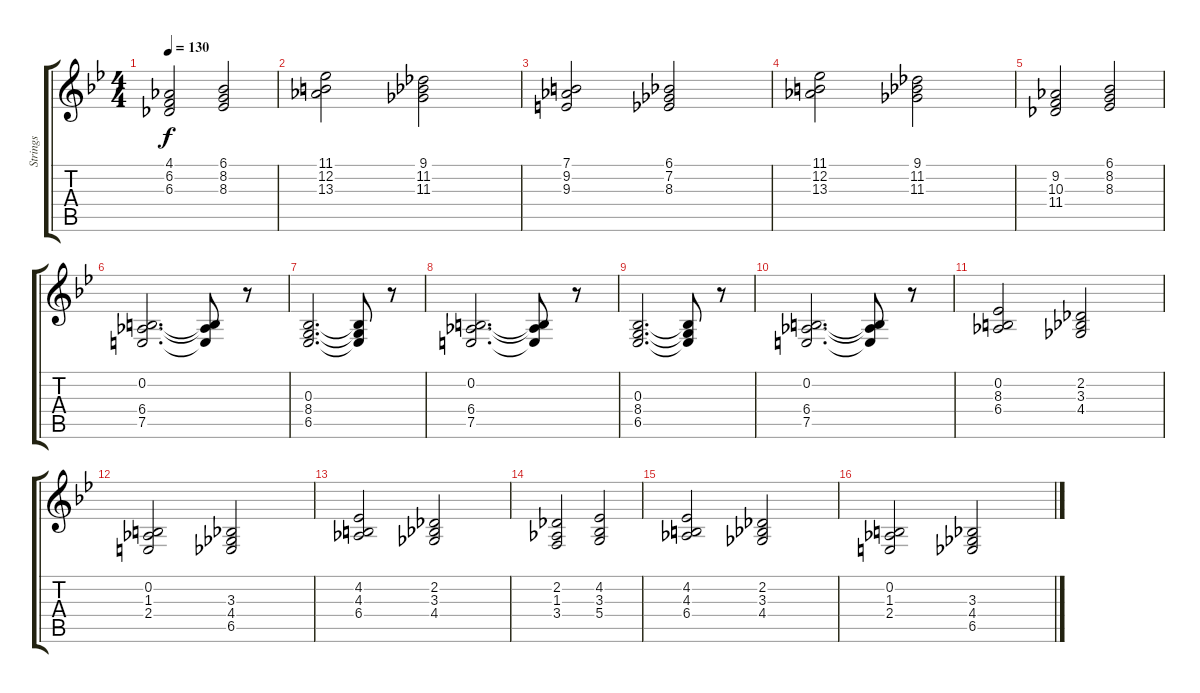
\track ("Strings" "Strings") {instrument stringensemble1}
\staff {score tabs}
\tuning (E4 B3 G3 D3 A2 E2) {hide}
\ts (4 4)
\tempo 130
\clef g2
\ks gminor
(4.1 6.2 6.3).2{dy f} (6.1 8.2 8.3).2 |
(11.1 12.2 13.3).2 (9.1 11.2 11.3).2 |
(7.1 9.2 9.3).2 (6.1 7.2 8.3).2 |
(11.1 12.2 13.3).2 (9.1 11.2 11.3).2 |
(9.2 10.3 11.4).2 (6.1 8.2 8.3).2 |
(0.2 6.4 7.5).2{d} (0.2{t} 6.4{t} 7.5{t}).8 r.8 |
(0.3 8.4 6.5).2{d} (0.3{t} 8.4{t} 6.5{t}).8 r.8 |
(0.2 6.4 7.5).2{d} (0.2{t} 6.4{t} 7.5{t}).8 r.8 |
(0.3 8.4 6.5).2{d} (0.3{t} 8.4{t} 6.5{t}).8 r.8 |
(0.2 6.4 7.5).2{d} (0.2{t} 6.4{t} 7.5{t}).8 r.8 |
(0.2 8.3 6.4).2 (2.2 3.3 4.4).2 |
(0.2 1.3 2.4).2 (3.3 4.4 6.5).2 |
(4.2 4.3 6.4).2 (2.2 3.3 4.4).2 |
(2.2 1.3 3.4).2 (4.2 3.3 5.4).2 |
(4.2 4.3 6.4).2 (2.2 3.3 4.4).2 |
(0.2 1.3 2.4).2 (3.3 4.4 6.5).2
